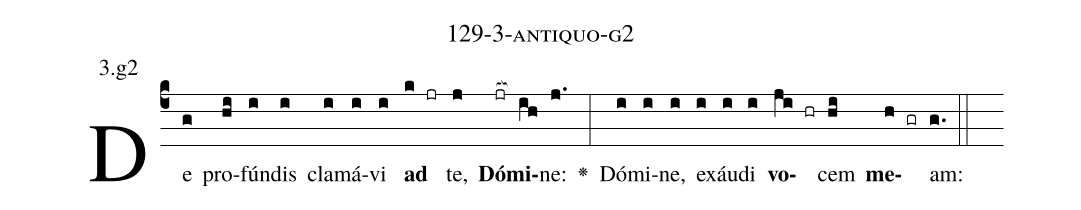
name: 129-3-antiquo-g2;
annotation: 3.g2;
%%
(c4)De(g) pro(hi)fún(i)dis(i) cla(i)má(i)vi(i) <b>ad</b>(k jr) te,(j) <b>Dó</b>(jr[ocb:1{])<b>mi</b>(ih[ocb:0}])ne:(j.) <v>\greheightstar</v>(:) Dó(i)mi(i)ne,(i) ex(i)áu(i)di(i) <b>vo</b>(ji hr)cem(hi) <b>me</b>(h gr)am:(g.) (::)


%E(i) u(i) o(ji) u(hi) a(h) e.(g.) (::)
